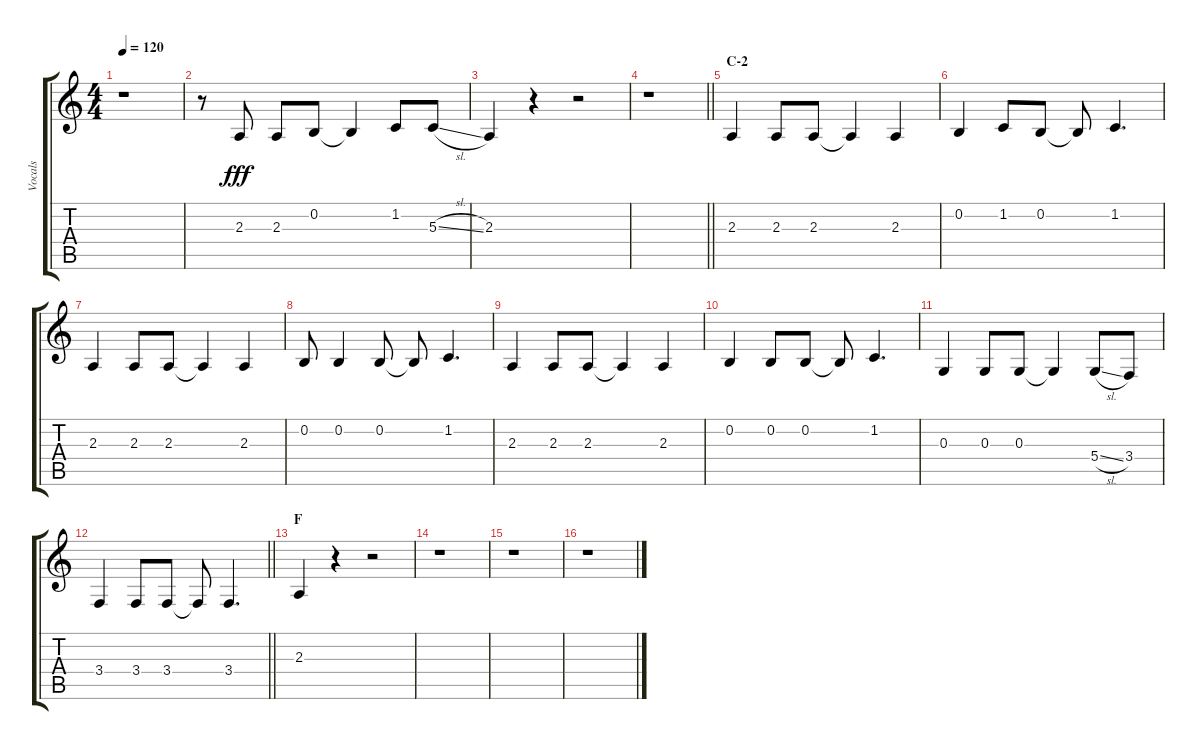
\track ("Vocals" "Vocals") {instrument voiceoohs}
\staff {score tabs}
\tuning (E4 B3 G3 D3 A2 E2) {hide}
\ts (4 4)
\tempo 120
\clef g2
\ks c
r.1{dy fff} |
r.8 2.3.8 2.3.8 0.2.8 0.2{t}.4 1.2.8 5.3{sl}.8 |
2.3.4 r.4 r.2 |
\barLineRight lightlight
r.1 |
\section ("" "C-2")
2.3.4 2.3.8 2.3.8 2.3{t}.4 2.3.4 |
0.2.4 1.2.8 0.2.8 0.2{t}.8 1.2.4{d} |
2.3.4 2.3.8 2.3.8 2.3{t}.4 2.3.4 |
0.2.8 0.2.4 0.2.8 0.2{t}.8 1.2.4{d} |
2.3.4 2.3.8 2.3.8 2.3{t}.4 2.3.4 |
0.2.4 0.2.8 0.2.8 0.2{t}.8 1.2.4{d} |
0.3.4 0.3.8 0.3.8 0.3{t}.4 5.4{sl}.8 3.4.8 |
\barLineRight lightlight
3.4.4 3.4.8 3.4.8 3.4{t}.8 3.4.4{d} |
\section ("" "F")
2.3.4 r.4 r.2 |
r.1 |
r.1 |
r.1
